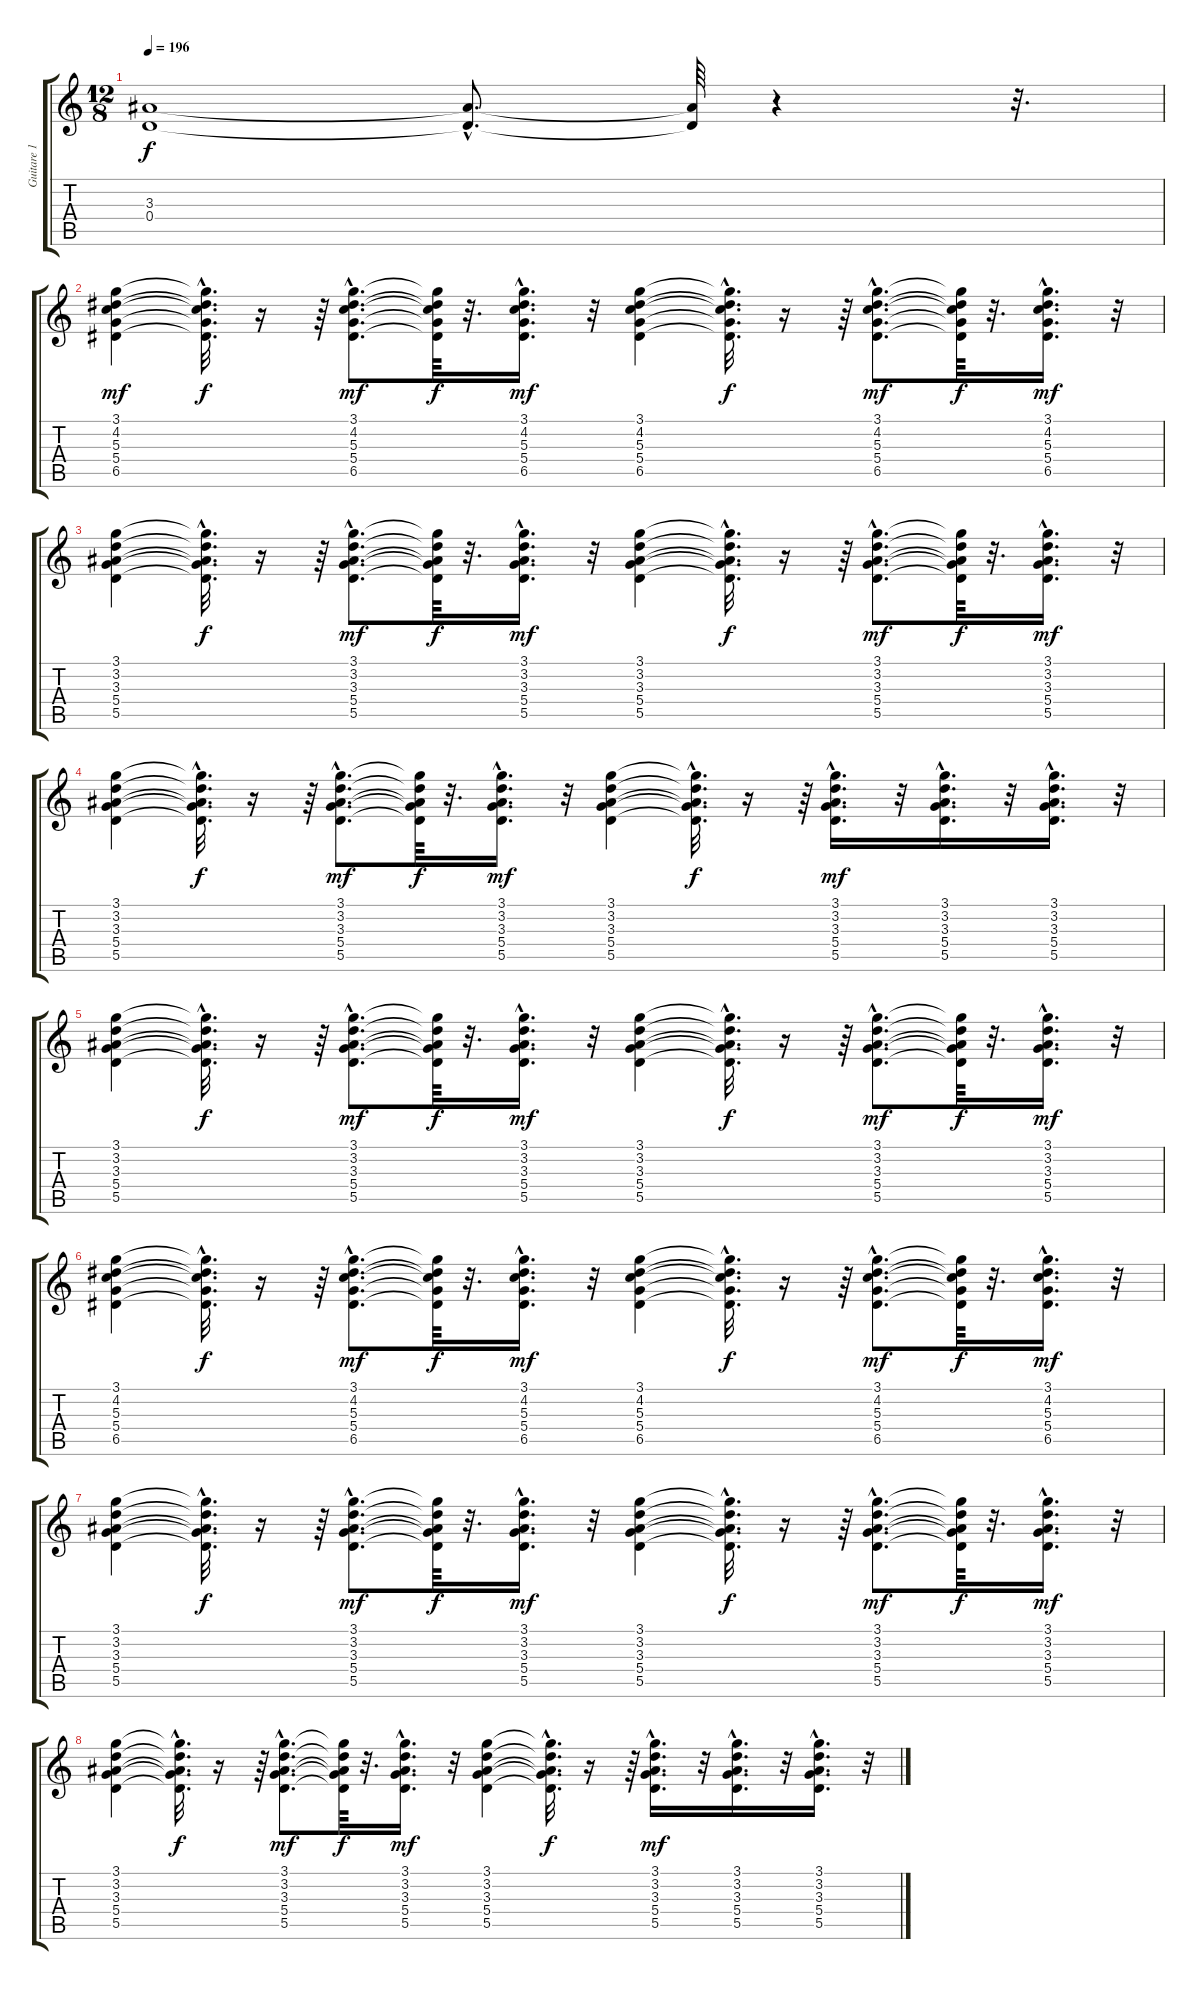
\track ("Guitare 1" "Guitare 1") {instrument acousticguitarnylon}
\staff {score tabs}
\tuning (E4 B3 G3 D3 A2 E2) {hide}
\ts (12 8)
\tempo 196
\clef g2
\ks c
(3.3{t} 0.4{t}).1{dy f} (3.3{hac t} 0.4{hac t}).8{d} (3.3{t} 0.4{t}).64 r.4 r.32{d} |
(3.1 4.2 5.3 5.4 6.5).4{dy mf} (3.1{hac t} 4.2{hac t} 5.3{hac t} 5.4{hac t} 6.5{hac t}).32{d dy f} r.16 r.64 (3.1{hac} 4.2{hac} 5.3{hac} 5.4{hac} 6.5{hac}).8{d dy mf} (3.1{t} 4.2{t} 5.3{t} 5.4{t} 6.5{t}).64{dy f} r.32{d} (3.1{hac} 4.2{hac} 5.3{hac} 5.4{hac} 6.5{hac}).16{d dy mf} r.32 (3.1 4.2 5.3 5.4 6.5).4 (3.1{hac t} 4.2{hac t} 5.3{hac t} 5.4{hac t} 6.5{hac t}).32{d dy f} r.16 r.64 (3.1{hac} 4.2{hac} 5.3{hac} 5.4{hac} 6.5{hac}).8{d dy mf} (3.1{t} 4.2{t} 5.3{t} 5.4{t} 6.5{t}).64{dy f} r.32{d} (3.1{hac} 4.2{hac} 5.3{hac} 5.4{hac} 6.5{hac}).16{d dy mf} r.32 |
(3.1 3.2 3.3 5.4 5.5).4 (3.1{hac t} 3.2{hac t} 3.3{hac t} 5.4{hac t} 5.5{hac t}).32{d dy f} r.16 r.64 (3.1{hac} 3.2{hac} 3.3{hac} 5.4{hac} 5.5{hac}).8{d dy mf} (3.1{t} 3.2{t} 3.3{t} 5.4{t} 5.5{t}).64{dy f} r.32{d} (3.1{hac} 3.2{hac} 3.3{hac} 5.4{hac} 5.5{hac}).16{d dy mf} r.32 (3.1 3.2 3.3 5.4 5.5).4 (3.1{hac t} 3.2{hac t} 3.3{hac t} 5.4{hac t} 5.5{hac t}).32{d dy f} r.16 r.64 (3.1{hac} 3.2{hac} 3.3{hac} 5.4{hac} 5.5{hac}).8{d dy mf} (3.1{t} 3.2{t} 3.3{t} 5.4{t} 5.5{t}).64{dy f} r.32{d} (3.1{hac} 3.2{hac} 3.3{hac} 5.4{hac} 5.5{hac}).16{d dy mf} r.32 |
(3.1 3.2 3.3 5.4 5.5).4 (3.1{hac t} 3.2{hac t} 3.3{hac t} 5.4{hac t} 5.5{hac t}).32{d dy f} r.16 r.64 (3.1{hac} 3.2{hac} 3.3{hac} 5.4{hac} 5.5{hac}).8{d dy mf} (3.1{t} 3.2{t} 3.3{t} 5.4{t} 5.5{t}).64{dy f} r.32{d} (3.1{hac} 3.2{hac} 3.3{hac} 5.4{hac} 5.5{hac}).16{d dy mf} r.32 (3.1 3.2 3.3 5.4 5.5).4 (3.1{hac t} 3.2{hac t} 3.3{hac t} 5.4{hac t} 5.5{hac t}).32{d dy f} r.16 r.64 (3.1{hac} 3.2{hac} 3.3{hac} 5.4{hac} 5.5{hac}).16{d dy mf} r.32 (3.1{hac} 3.2{hac} 3.3{hac} 5.4{hac} 5.5{hac}).16{d} r.32 (3.1{hac} 3.2{hac} 3.3{hac} 5.4{hac} 5.5{hac}).16{d} r.32 |
(3.1 3.2 3.3 5.4 5.5).4 (3.1{hac t} 3.2{hac t} 3.3{hac t} 5.4{hac t} 5.5{hac t}).32{d dy f} r.16 r.64 (3.1{hac} 3.2{hac} 3.3{hac} 5.4{hac} 5.5{hac}).8{d dy mf} (3.1{t} 3.2{t} 3.3{t} 5.4{t} 5.5{t}).64{dy f} r.32{d} (3.1{hac} 3.2{hac} 3.3{hac} 5.4{hac} 5.5{hac}).16{d dy mf} r.32 (3.1 3.2 3.3 5.4 5.5).4 (3.1{hac t} 3.2{hac t} 3.3{hac t} 5.4{hac t} 5.5{hac t}).32{d dy f} r.16 r.64 (3.1{hac} 3.2{hac} 3.3{hac} 5.4{hac} 5.5{hac}).8{d dy mf} (3.1{t} 3.2{t} 3.3{t} 5.4{t} 5.5{t}).64{dy f} r.32{d} (3.1{hac} 3.2{hac} 3.3{hac} 5.4{hac} 5.5{hac}).16{d dy mf} r.32 |
(3.1 4.2 5.3 5.4 6.5).4 (3.1{hac t} 4.2{hac t} 5.3{hac t} 5.4{hac t} 6.5{hac t}).32{d dy f} r.16 r.64 (3.1{hac} 4.2{hac} 5.3{hac} 5.4{hac} 6.5{hac}).8{d dy mf} (3.1{t} 4.2{t} 5.3{t} 5.4{t} 6.5{t}).64{dy f} r.32{d} (3.1{hac} 4.2{hac} 5.3{hac} 5.4{hac} 6.5{hac}).16{d dy mf} r.32 (3.1 4.2 5.3 5.4 6.5).4 (3.1{hac t} 4.2{hac t} 5.3{hac t} 5.4{hac t} 6.5{hac t}).32{d dy f} r.16 r.64 (3.1{hac} 4.2{hac} 5.3{hac} 5.4{hac} 6.5{hac}).8{d dy mf} (3.1{t} 4.2{t} 5.3{t} 5.4{t} 6.5{t}).64{dy f} r.32{d} (3.1{hac} 4.2{hac} 5.3{hac} 5.4{hac} 6.5{hac}).16{d dy mf} r.32 |
(3.1 3.2 3.3 5.4 5.5).4 (3.1{hac t} 3.2{hac t} 3.3{hac t} 5.4{hac t} 5.5{hac t}).32{d dy f} r.16 r.64 (3.1{hac} 3.2{hac} 3.3{hac} 5.4{hac} 5.5{hac}).8{d dy mf} (3.1{t} 3.2{t} 3.3{t} 5.4{t} 5.5{t}).64{dy f} r.32{d} (3.1{hac} 3.2{hac} 3.3{hac} 5.4{hac} 5.5{hac}).16{d dy mf} r.32 (3.1 3.2 3.3 5.4 5.5).4 (3.1{hac t} 3.2{hac t} 3.3{hac t} 5.4{hac t} 5.5{hac t}).32{d dy f} r.16 r.64 (3.1{hac} 3.2{hac} 3.3{hac} 5.4{hac} 5.5{hac}).8{d dy mf} (3.1{t} 3.2{t} 3.3{t} 5.4{t} 5.5{t}).64{dy f} r.32{d} (3.1{hac} 3.2{hac} 3.3{hac} 5.4{hac} 5.5{hac}).16{d dy mf} r.32 |
(3.1 3.2 3.3 5.4 5.5).4 (3.1{hac t} 3.2{hac t} 3.3{hac t} 5.4{hac t} 5.5{hac t}).32{d dy f} r.16 r.64 (3.1{hac} 3.2{hac} 3.3{hac} 5.4{hac} 5.5{hac}).8{d dy mf} (3.1{t} 3.2{t} 3.3{t} 5.4{t} 5.5{t}).64{dy f} r.32{d} (3.1{hac} 3.2{hac} 3.3{hac} 5.4{hac} 5.5{hac}).16{d dy mf} r.32 (3.1 3.2 3.3 5.4 5.5).4 (3.1{hac t} 3.2{hac t} 3.3{hac t} 5.4{hac t} 5.5{hac t}).32{d dy f} r.16 r.64 (3.1{hac} 3.2{hac} 3.3{hac} 5.4{hac} 5.5{hac}).16{d dy mf} r.32 (3.1{hac} 3.2{hac} 3.3{hac} 5.4{hac} 5.5{hac}).16{d} r.32 (3.1{hac} 3.2{hac} 3.3{hac} 5.4{hac} 5.5{hac}).16{d} r.32
